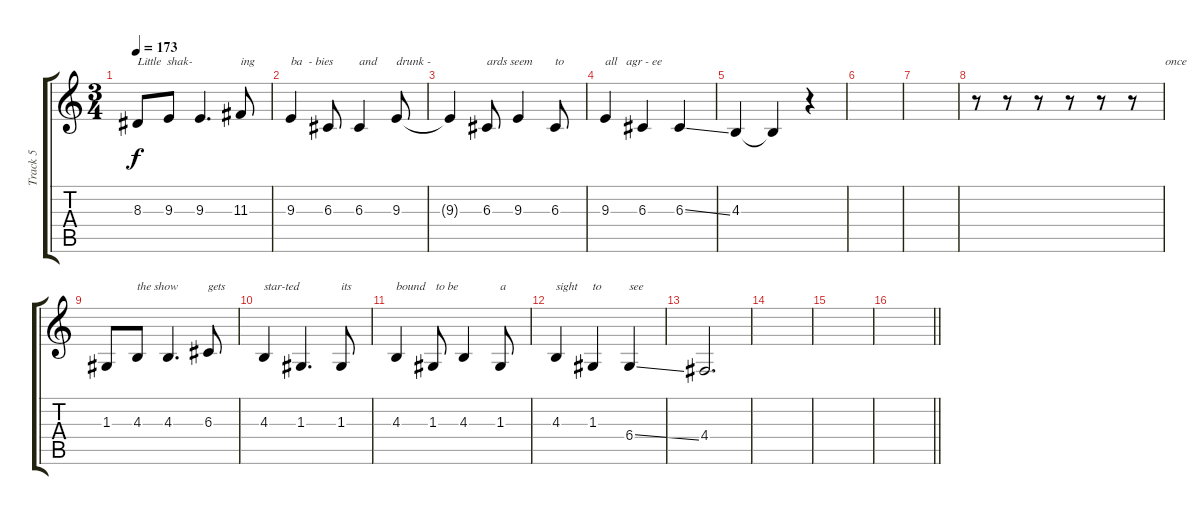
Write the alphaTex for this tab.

\track ("Track 5" "Track 5") {instrument altosax}
\staff {score tabs}
\tuning (E4 B3 G3 D3 A2 E2) {hide}
\ts (3 4)
\tempo 173
\clef g2
\ks c
8.3.8{txt "Little  shak-" dy f} 9.3.8 9.3.4{d} 11.3.8{txt "ing"} |
9.3.4{txt "ba  - bies "} 6.3.8 6.3.4{txt "and"} 9.3.8{txt "drunk - "} |
9.3{t}.4 6.3.8{txt "ards seem"} 9.3.4 6.3.8{txt "to"} |
9.3.4{txt "all   agr - ee"} 6.3.4 6.3{ss}.4 |
4.3.4 4.3{t}.4 r.4 |
|
|
r.8 r.8 r.8 r.8 r.8 r.8{txt "           once"} |
1.3.8 4.3.8{txt "the show"} 4.3.4{d} 6.3.8{txt "gets"} |
4.3.4{txt "star-ted"} 1.3.4{d} 1.3.8{txt "its"} |
4.3.4{txt "bound"} 1.3.8{txt " to be "} 4.3.4 1.3.8{txt "a"} |
4.3.4{txt "sight"} 1.3.4{txt "to"} 6.4{ss}.4{txt "see"} |
4.4.2{d} |
|
|
\barLineRight lightlight
